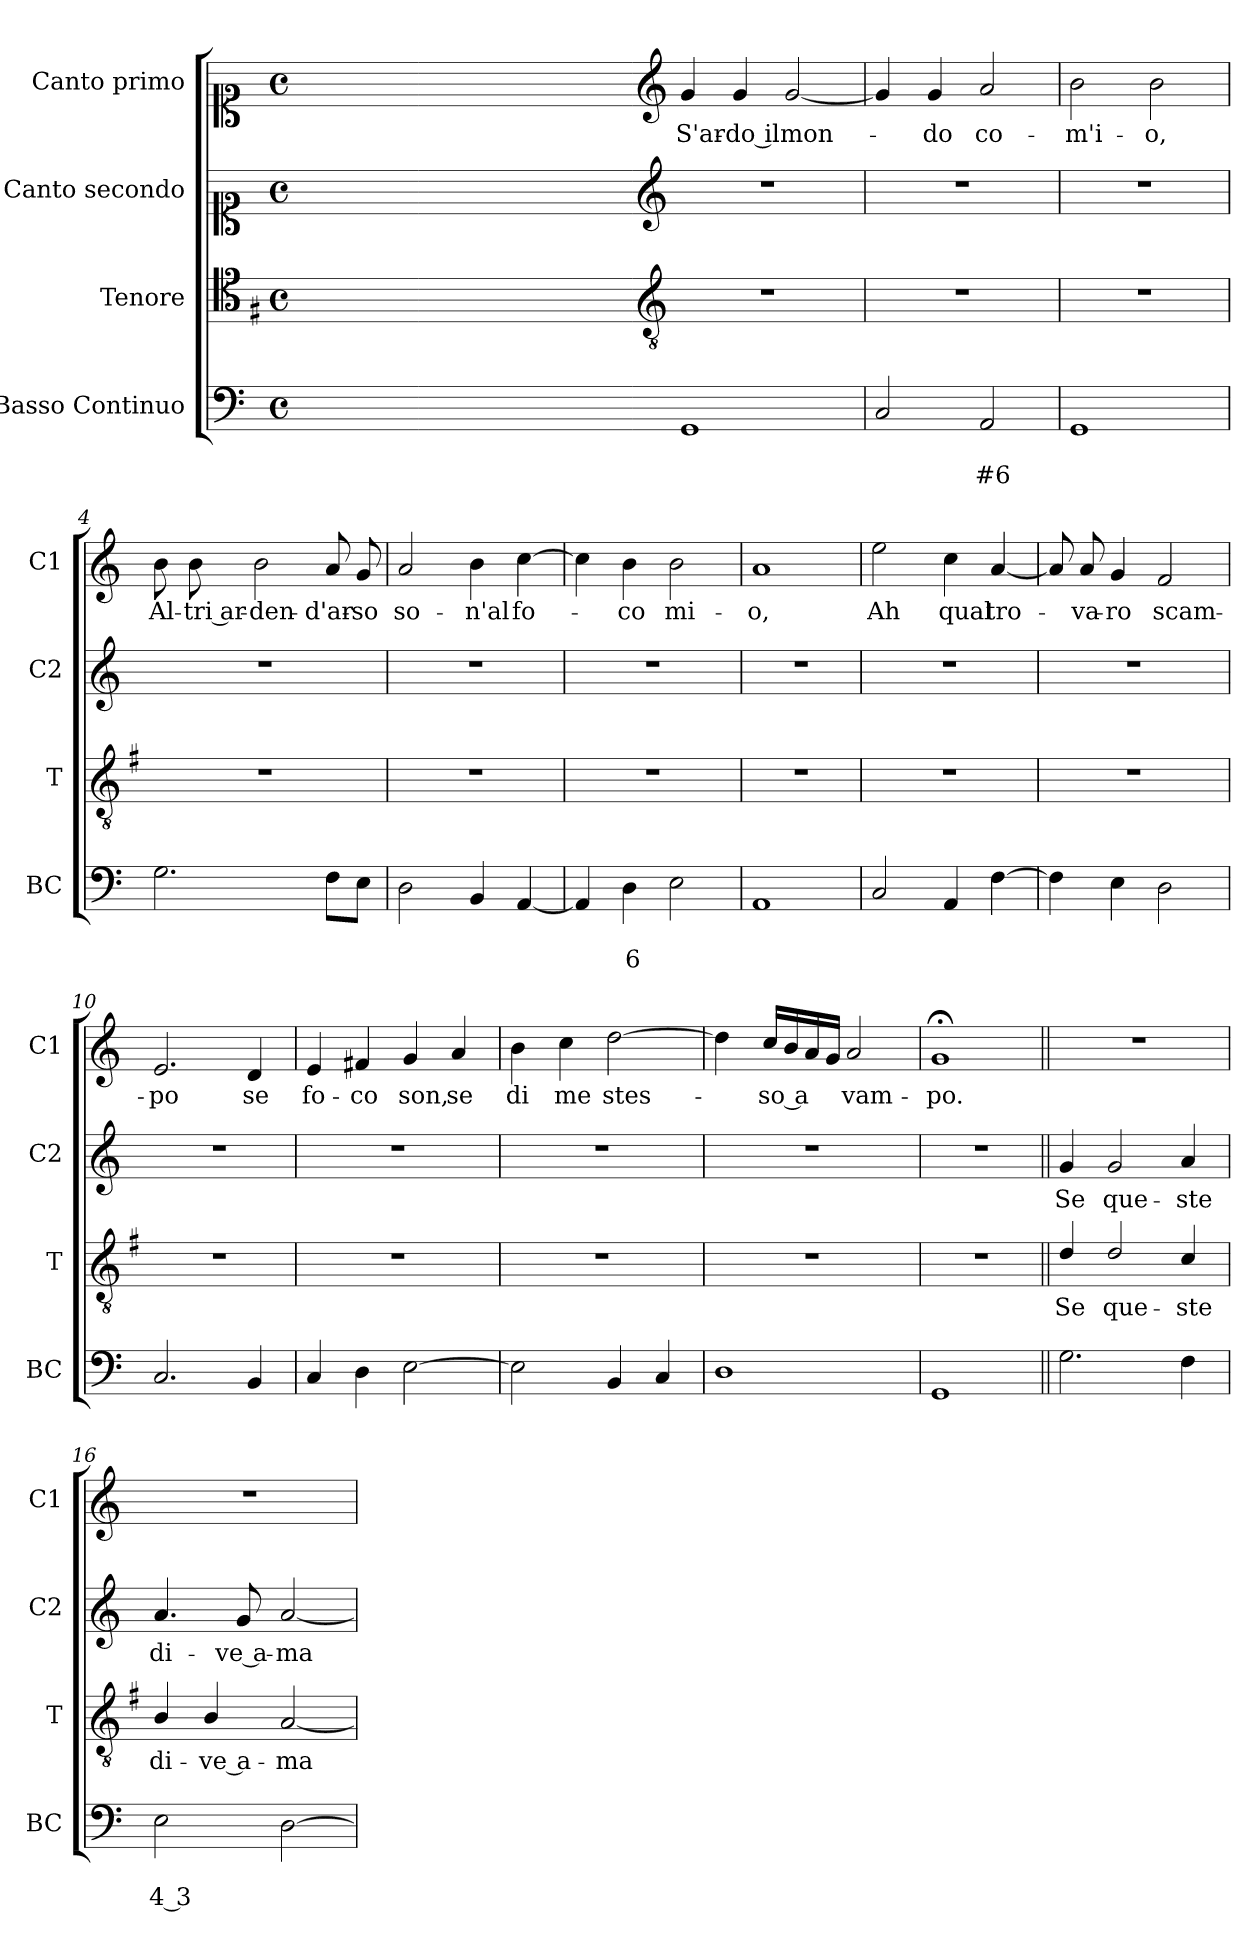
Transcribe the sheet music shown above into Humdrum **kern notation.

**kern	**text	**text	**kern	**text	**kern	**text	**kern	**text
*part4	*part4	*part4	*part3	*part3	*part2	*part2	*part1	*part1
*staff4	*staff4	*staff4	*staff3	*staff3	*staff2	*staff2	*staff1	*staff1
*I"Basso Continuo	*	*	*I"Tenore	*	*I"Canto secondo	*	*I"Canto primo	*
*I'BC	*	*	*I'T	*	*I'C2	*	*I'C1	*
*clefF4	*	*	*clefC4	*	*clefC1	*	*clefC1	*
*	*	*	*ITrd4c7	*	*	*	*	*
*k[]	*	*	*k[]	*	*k[]	*	*k[]	*
*C:	*	*	*C:	*	*C:	*	*C:	*
*M4/4	*	*	*M4/4	*	*M4/4	*	*M4/4	*
*met(c)	*	*	*met(c)	*	*met(c)	*	*met(c)	*
=	=	=	=	=	=	=	=	=
1ryy	.	.	1ryy	.	1ryy	.	1ryy	.
=1X-	=1X-	=1X-	=1X-	=1X-	=1X-	=1X-	=1X-	=1X-
4ryy	.	.	4ryy	.	4ryy	.	4ryy	.
4ryy	.	.	4ryy	.	4ryy	.	4ryy	.
4ryy	.	.	4ryy	.	4ryy	.	4ryy	.
4ryy	.	.	4ryy	.	4ryy	.	4ryy	.
=1-	=1-	=1-	=1-	=1-	=1-	=1-	=1-	=1-
*	*	*	*clefGv2	*	*clefG2	*	*clefG2	*
!	!	!	!	!	!	!	!	!LO:LY:b
1GG	.	.	1r	.	1r	.	4g/	S'ar-
!	!	!	!	!	!	!	!	!LO:LY:b
.	.	.	.	.	.	.	4g/	-do il
!	!	!	!	!	!	!	!	!LO:LY:b
.	.	.	.	.	.	.	[2g/	mon-
=2	=2	=2	=2	=2	=2	=2	=2	=2
2C/	.	.	1r	.	1r	.	4g/]	.
!	!	!	!	!	!	!	!	!LO:LY:b
.	.	.	.	.	.	.	4g/	-do
!	!	!LO:LY:b	!	!	!	!	!	!LO:LY:b
2AA/	.	#6	.	.	.	.	2a/	co-
=3	=3	=3	=3	=3	=3	=3	=3	=3
!	!	!	!	!	!	!	!	!LO:LY:b
1GG	.	.	1r	.	1r	.	2b\	-m'i-
!	!	!	!	!	!	!	!	!LO:LY:b
.	.	.	.	.	.	.	2b\	-o,
=4	=4	=4	=4	=4	=4	=4	=4	=4
!	!	!	!	!	!	!	!	!LO:LY:b
2.G\	.	.	1r	.	1r	.	8b\	Al-
!	!	!	!	!	!	!	!	!LO:LY:b
.	.	.	.	.	.	.	8b\	-tri ar-
!	!	!	!	!	!	!	!	!LO:LY:b
.	.	.	.	.	.	.	2b\	-den-
!	!	!	!	!	!	!	!	!LO:LY:b
8F\L	.	.	.	.	.	.	8a/	-d'ar-
!	!	!	!	!	!	!	!	!LO:LY:b
8E\J	.	.	.	.	.	.	8g/	-so
=5	=5	=5	=5	=5	=5	=5	=5	=5
!	!	!	!	!	!	!	!	!LO:LY:b
2D\	.	.	1r	.	1r	.	2a/	so-
!	!	!	!	!	!	!	!	!LO:LY:b
4BB/	.	.	.	.	.	.	4b\	-n'al
!	!	!	!	!	!	!	!	!LO:LY:b
[4AA/	.	.	.	.	.	.	[4cc\	fo-
=6	=6	=6	=6	=6	=6	=6	=6	=6
4AA/]	.	.	1r	.	1r	.	4cc\]	.
!	!	!LO:LY:b	!	!	!	!	!	!LO:LY:b
4D\	.	6	.	.	.	.	4b\	-co
!	!	!	!	!	!	!	!	!LO:LY:b
2E\	.	.	.	.	.	.	2b\	mi-
!!LO:LB:g=z
=7	=7	=7	=7	=7	=7	=7	=7	=7
!	!	!	!	!	!	!	!	!LO:LY:b
1AA	.	.	1r	.	1r	.	1a	-o,
=8	=8	=8	=8	=8	=8	=8	=8	=8
!	!	!	!	!	!	!	!	!LO:LY:b
2C/	.	.	1r	.	1r	.	2ee\	Ah
!	!	!	!	!	!	!	!	!LO:LY:b
4AA/	.	.	.	.	.	.	4cc\	qual
!	!	!	!	!	!	!	!	!LO:LY:b
[4F\	.	.	.	.	.	.	[4a/	tro-
=9	=9	=9	=9	=9	=9	=9	=9	=9
4F\]	.	.	1r	.	1r	.	8a/]	.
!	!	!	!	!	!	!	!	!LO:LY:b
.	.	.	.	.	.	.	8a/	-va-
!	!	!	!	!	!	!	!	!LO:LY:b
4E\	.	.	.	.	.	.	4g/	-ro
!	!	!	!	!	!	!	!	!LO:LY:b
2D\	.	.	.	.	.	.	2f/	scam-
=10	=10	=10	=10	=10	=10	=10	=10	=10
!	!	!	!	!	!	!	!	!LO:LY:b
2.C/	.	.	1r	.	1r	.	2.e/	-po
!	!	!	!	!	!	!	!	!LO:LY:b
4BB/	.	.	.	.	.	.	4d/	se
=11	=11	=11	=11	=11	=11	=11	=11	=11
!	!	!	!	!	!	!	!	!LO:LY:b
4C/	.	.	1r	.	1r	.	4e/	fo-
!	!	!	!	!	!	!	!	!LO:LY:b
4D\	.	.	.	.	.	.	4f#X/	-co
!	!	!	!	!	!	!	!	!LO:LY:b
[2E\	.	.	.	.	.	.	4g/	son,
!	!	!	!	!	!	!	!	!LO:LY:b
.	.	.	.	.	.	.	4a/	se
=12	=12	=12	=12	=12	=12	=12	=12	=12
!	!	!	!	!	!	!	!	!LO:LY:b
2E\]	.	.	1r	.	1r	.	4b\	di
!	!	!	!	!	!	!	!	!LO:LY:b
.	.	.	.	.	.	.	4cc\	me
!	!	!	!	!	!	!	!	!LO:LY:b
4BB/	.	.	.	.	.	.	[2dd\	stes-
4C/	.	.	.	.	.	.	.	.
=13	=13	=13	=13	=13	=13	=13	=13	=13
1D	.	.	1r	.	1r	.	4dd\]	.
!	!	!	!	!	!	!	!	!LO:LY:b
.	.	.	.	.	.	.	16cc/LL	-so a
.	.	.	.	.	.	.	16b/	.
.	.	.	.	.	.	.	16a/	.
.	.	.	.	.	.	.	16g/JJ	.
!	!	!	!	!	!	!	!	!LO:LY:b
.	.	.	.	.	.	.	2a/	vam-
=14	=14	=14	=14	=14	=14	=14	=14	=14
!	!	!	!	!	!	!	!	!LO:LY:b
1GG	.	.	1r	.	1r	.	1g;<	-po.
!!LO:LB:g=z
=15||	=15||	=15||	=15||	=15||	=15||	=15||	=15||	=15||
!	!	!	!	!LO:LY:b	!	!LO:LY:b	!	!
2.G\	.	.	4G/	Se	4g/	Se	1r	.
!	!	!	!	!LO:LY:b	!	!LO:LY:b	!	!
.	.	.	2G/	que-	2g/	que-	.	.
!	!	!	!	!LO:LY:b	!	!LO:LY:b	!	!
4F\	.	.	4F/	-ste	4a/	-ste	.	.
=16	=16	=16	=16	=16	=16	=16	=16	=16
!	!	!LO:LY:b	!	!LO:LY:b	!	!LO:LY:b	!	!
2E\	.	4 3	4E/	di-	4.a/	di-	1r	.
!	!	!	!	!LO:LY:b	!	!	!	!
.	.	.	4E/	-ve a-	.	.	.	.
!	!	!	!	!	!	!LO:LY:b	!	!
.	.	.	.	.	8g/	-ve a-	.	.
!	!	!	!	!LO:LY:b	!	!LO:LY:b	!	!
[2D\	.	.	[2D/	-ma-	[2a/	-ma-	.	.
=	=	=	=	=	=	=	=	=
*-	*-	*-	*-	*-	*-	*-	*-	*-
